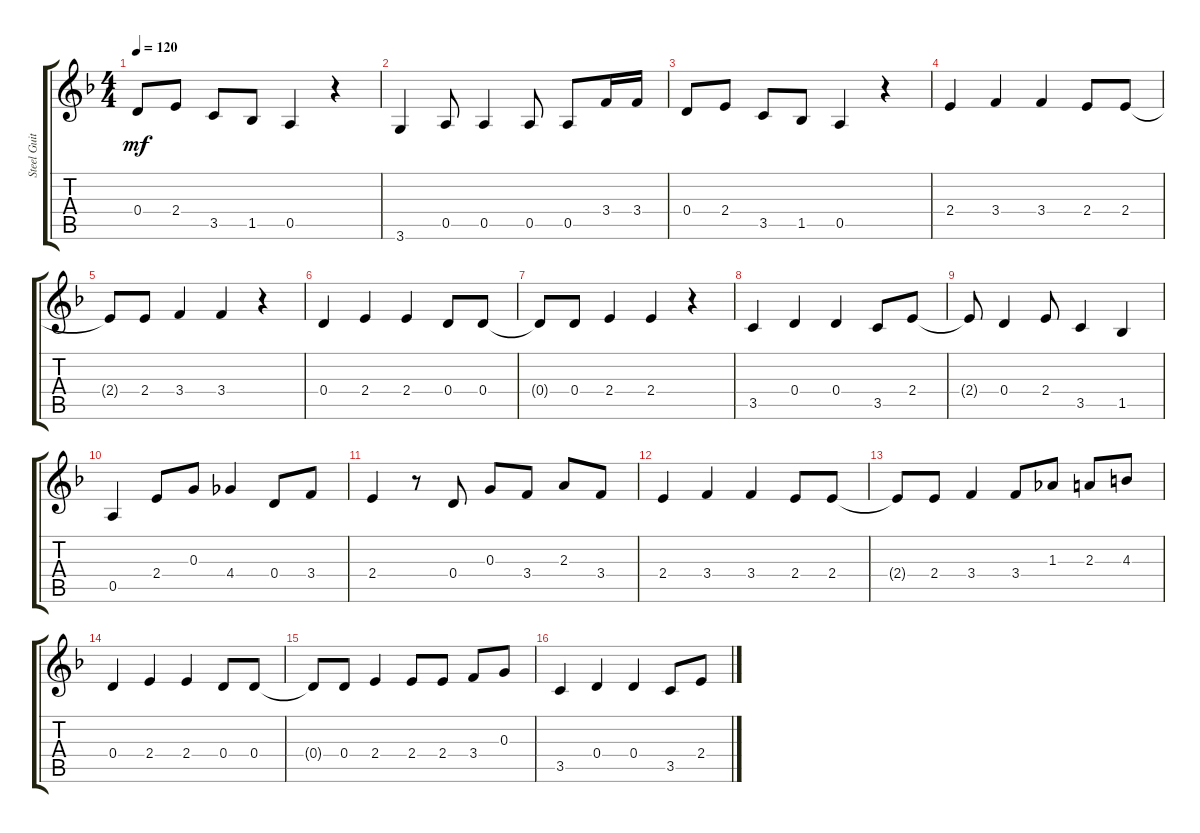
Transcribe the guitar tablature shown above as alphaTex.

\track ("Steel Guitar" "Steel Guit") {instrument acousticguitarsteel}
\staff {score tabs}
\tuning (E4 B3 G3 D3 A2 E2) {hide}
\ts (4 4)
\tempo 120
\clef g2
\ks f
0.4.8{dy mf} 2.4.8 3.5.8 1.5.8 0.5.4 r.4 |
3.6.4 0.5.8 0.5.4 0.5.8 0.5.8 3.4.16 3.4.16 |
0.4.8 2.4.8 3.5.8 1.5.8 0.5.4 r.4 |
2.4.4 3.4.4 3.4.4 2.4.8 2.4.8 |
2.4{t}.8 2.4.8 3.4.4 3.4.4 r.4 |
0.4.4 2.4.4 2.4.4 0.4.8 0.4.8 |
0.4{t}.8 0.4.8 2.4.4 2.4.4 r.4 |
3.5.4 0.4.4 0.4.4 3.5.8 2.4.8 |
2.4{t}.8 0.4.4 2.4.8 3.5.4 1.5.4 |
0.5.4 2.4.8 0.3.8 4.4.4 0.4.8 3.4.8 |
2.4.4 r.8 0.4.8 0.3.8 3.4.8 2.3.8 3.4.8 |
2.4.4 3.4.4 3.4.4 2.4.8 2.4.8 |
2.4{t}.8 2.4.8 3.4.4 3.4.8 1.3.8 2.3.8 4.3.8 |
0.4.4 2.4.4 2.4.4 0.4.8 0.4.8 |
0.4{t}.8 0.4.8 2.4.4 2.4.8 2.4.8 3.4.8 0.3.8 |
3.5.4 0.4.4 0.4.4 3.5.8 2.4.8
